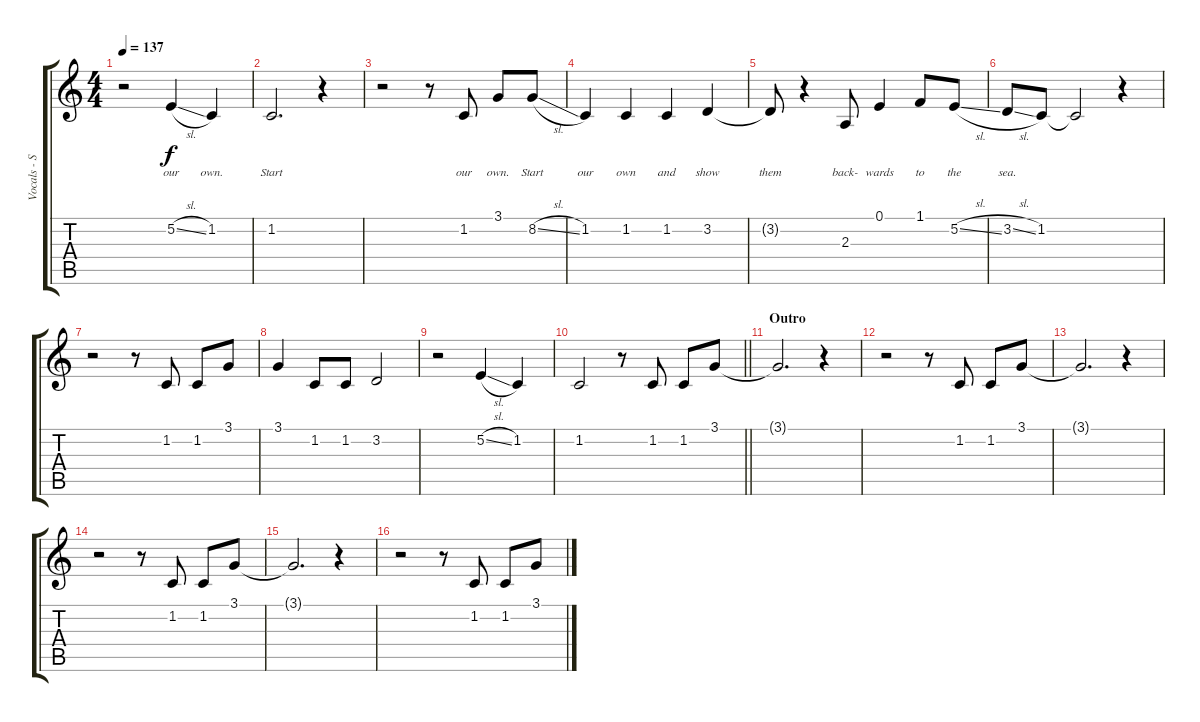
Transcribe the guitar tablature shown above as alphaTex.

\track ("Vocals - Simon Neil" "Vocals - S") {instrument altosax}
\staff {score tabs}
\tuning (E4 B3 G3 D3 A2 E2) {hide}
\ts (4 4)
\tempo 137
\clef g2
\ks c
r.2{dy f} 5.2{sl}.4{lyrics (0 "our") lyrics (1 "") lyrics (2 "") lyrics (3 "") lyrics (4 "")} 1.2.4{lyrics (0 "own.") lyrics (1 "") lyrics (2 "") lyrics (3 "") lyrics (4 "")} |
1.2.2{d lyrics (0 "Start") lyrics (1 "") lyrics (2 "") lyrics (3 "") lyrics (4 "")} r.4 |
r.2 r.8 1.2.8{lyrics (0 "our") lyrics (1 "") lyrics (2 "") lyrics (3 "") lyrics (4 "")} 3.1.8{lyrics (0 "own.") lyrics (1 "") lyrics (2 "") lyrics (3 "") lyrics (4 "")} 8.2{sl}.8{lyrics (0 "Start") lyrics (1 "") lyrics (2 "") lyrics (3 "") lyrics (4 "")} |
1.2.4{lyrics (0 "our") lyrics (1 "") lyrics (2 "") lyrics (3 "") lyrics (4 "")} 1.2.4{lyrics (0 "own") lyrics (1 "") lyrics (2 "") lyrics (3 "") lyrics (4 "")} 1.2.4{lyrics (0 "and") lyrics (1 "") lyrics (2 "") lyrics (3 "") lyrics (4 "")} 3.2.4{lyrics (0 "show") lyrics (1 "") lyrics (2 "") lyrics (3 "") lyrics (4 "")} |
3.2{t}.8{lyrics (0 "them") lyrics (1 "") lyrics (2 "") lyrics (3 "") lyrics (4 "")} r.4 2.3.8{lyrics (0 "back-") lyrics (1 "") lyrics (2 "") lyrics (3 "") lyrics (4 "")} 0.1.4{lyrics (0 "wards") lyrics (1 "") lyrics (2 "") lyrics (3 "") lyrics (4 "")} 1.1.8{lyrics (0 "to") lyrics (1 "") lyrics (2 "") lyrics (3 "") lyrics (4 "")} 5.2{sl}.8{lyrics (0 "the") lyrics (1 "") lyrics (2 "") lyrics (3 "") lyrics (4 "")} |
3.2{sl}.8{lyrics (0 "sea.") lyrics (1 "") lyrics (2 "") lyrics (3 "") lyrics (4 "")} 1.2.8 1.2{t}.2 r.4 |
r.2 r.8 1.2.8 1.2.8 3.1.8 |
3.1.4 1.2.8 1.2.8 3.2.2 |
r.2 5.2{sl}.4 1.2.4 |
\barLineRight lightlight
1.2.2 r.8 1.2.8 1.2.8 3.1.8 |
\section ("" "Outro")
3.1{t}.2{d} r.4 |
r.2 r.8 1.2.8 1.2.8 3.1.8 |
3.1{t}.2{d} r.4 |
r.2 r.8 1.2.8 1.2.8 3.1.8 |
3.1{t}.2{d} r.4 |
r.2 r.8 1.2.8 1.2.8 3.1.8
